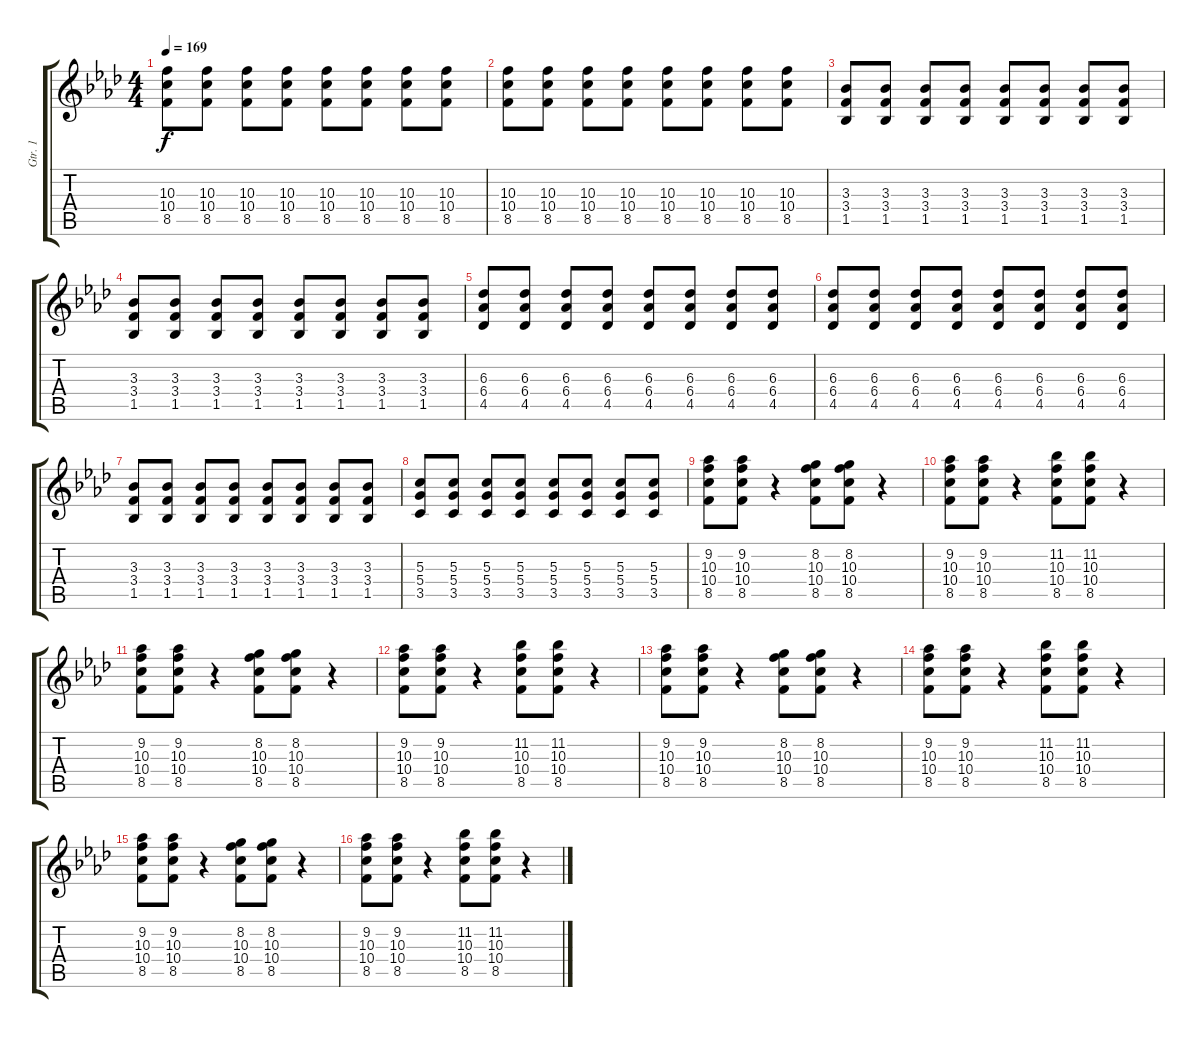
\track ("Gtr. 1" "Gtr. 1") {instrument overdrivenguitar}
\staff {score tabs}
\tuning (E4 B3 G3 D3 A2 E2) {hide}
\ts (4 4)
\tempo 169
\clef g2
\ks fminor
(10.3 10.4 8.5).8{dy f} (10.3 10.4 8.5).8 (10.3 10.4 8.5).8 (10.3 10.4 8.5).8 (10.3 10.4 8.5).8 (10.3 10.4 8.5).8 (10.3 10.4 8.5).8 (10.3 10.4 8.5).8 |
(10.3 10.4 8.5).8 (10.3 10.4 8.5).8 (10.3 10.4 8.5).8 (10.3 10.4 8.5).8 (10.3 10.4 8.5).8 (10.3 10.4 8.5).8 (10.3 10.4 8.5).8 (10.3 10.4 8.5).8 |
(3.3 3.4 1.5).8 (3.3 3.4 1.5).8 (3.3 3.4 1.5).8 (3.3 3.4 1.5).8 (3.3 3.4 1.5).8 (3.3 3.4 1.5).8 (3.3 3.4 1.5).8 (3.3 3.4 1.5).8 |
(3.3 3.4 1.5).8 (3.3 3.4 1.5).8 (3.3 3.4 1.5).8 (3.3 3.4 1.5).8 (3.3 3.4 1.5).8 (3.3 3.4 1.5).8 (3.3 3.4 1.5).8 (3.3 3.4 1.5).8 |
(6.3 6.4 4.5).8 (6.3 6.4 4.5).8 (6.3 6.4 4.5).8 (6.3 6.4 4.5).8 (6.3 6.4 4.5).8 (6.3 6.4 4.5).8 (6.3 6.4 4.5).8 (6.3 6.4 4.5).8 |
(6.3 6.4 4.5).8 (6.3 6.4 4.5).8 (6.3 6.4 4.5).8 (6.3 6.4 4.5).8 (6.3 6.4 4.5).8 (6.3 6.4 4.5).8 (6.3 6.4 4.5).8 (6.3 6.4 4.5).8 |
(3.3 3.4 1.5).8 (3.3 3.4 1.5).8 (3.3 3.4 1.5).8 (3.3 3.4 1.5).8 (3.3 3.4 1.5).8 (3.3 3.4 1.5).8 (3.3 3.4 1.5).8 (3.3 3.4 1.5).8 |
(5.3 5.4 3.5).8 (5.3 5.4 3.5).8 (5.3 5.4 3.5).8 (5.3 5.4 3.5).8 (5.3 5.4 3.5).8 (5.3 5.4 3.5).8 (5.3 5.4 3.5).8 (5.3 5.4 3.5).8 |
(9.2 10.3 10.4 8.5).8 (9.2 10.3 10.4 8.5).8 r.4 (8.2 10.3 10.4 8.5).8 (8.2 10.3 10.4 8.5).8 r.4 |
(9.2 10.3 10.4 8.5).8 (9.2 10.3 10.4 8.5).8 r.4 (11.2 10.3 10.4 8.5).8 (11.2 10.3 10.4 8.5).8 r.4 |
(9.2 10.3 10.4 8.5).8 (9.2 10.3 10.4 8.5).8 r.4 (8.2 10.3 10.4 8.5).8 (8.2 10.3 10.4 8.5).8 r.4 |
(9.2 10.3 10.4 8.5).8 (9.2 10.3 10.4 8.5).8 r.4 (11.2 10.3 10.4 8.5).8 (11.2 10.3 10.4 8.5).8 r.4 |
(9.2 10.3 10.4 8.5).8 (9.2 10.3 10.4 8.5).8 r.4 (8.2 10.3 10.4 8.5).8 (8.2 10.3 10.4 8.5).8 r.4 |
(9.2 10.3 10.4 8.5).8 (9.2 10.3 10.4 8.5).8 r.4 (11.2 10.3 10.4 8.5).8 (11.2 10.3 10.4 8.5).8 r.4 |
(9.2 10.3 10.4 8.5).8 (9.2 10.3 10.4 8.5).8 r.4 (8.2 10.3 10.4 8.5).8 (8.2 10.3 10.4 8.5).8 r.4 |
(9.2 10.3 10.4 8.5).8 (9.2 10.3 10.4 8.5).8 r.4 (11.2 10.3 10.4 8.5).8 (11.2 10.3 10.4 8.5).8 r.4
